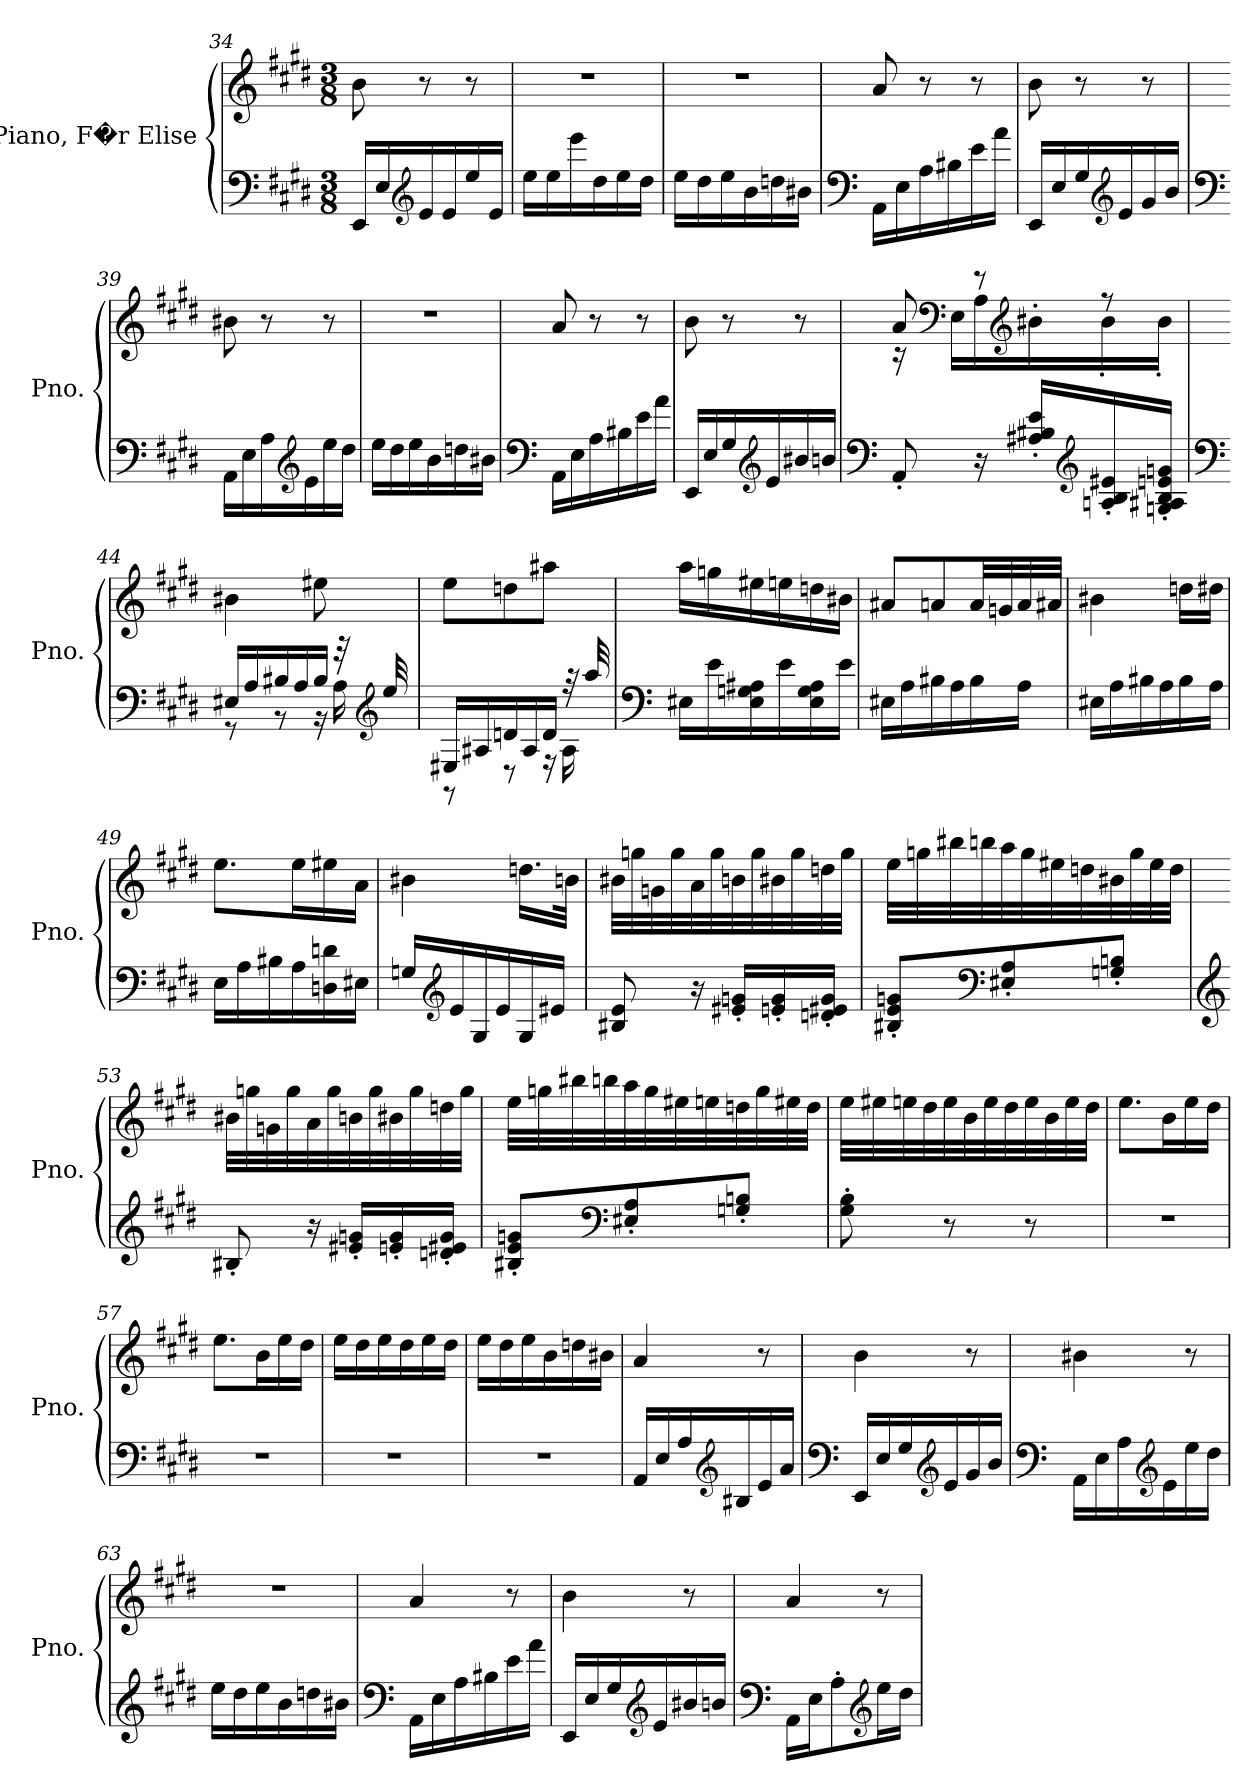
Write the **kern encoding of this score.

**kern	**kern
*part1	*part1
*staff2	*staff1
*I"Piano, F�r Elise	*
*I'Pno.	*
!!LO:LB:g=z
*clefF4	*clefG2
*k[f#c#g#d#]	*k[f#c#g#d#]
*M3/8	*M3/8
=34	=34
16EE/LL	8b\
16E/	.
*clefG2	*
16e/	8r
16e/	.
16ee/	8r
16e/JJ	.
=35	=35
16ee\LL	4.r
16ee\	.
16eee\	.
16dd#\	.
16ee\	.
16dd#\JJ	.
=36	=36
16ee\LL	4.r
16dd#\	.
16ee\	.
16b\	.
16ddn\	.
16b#X\JJ	.
=37	=37
*clefF4	*
16AA\LL	8a/
16E\	.
16A\	8r
16B#X\	.
16e\	8r
16a\JJ	.
=38	=38
16EE/LL	8b\
16E/	.
16G#/	8r
*clefG2	*
16e/	.
16g#/	8r
16b/JJ	.
!!LO:LB:g=z
=39	=39
*clefF4	*
16AA\LL	8b#X\
16E\	.
16A\	8r
*clefG2	*
16e\	.
16ee\	8r
16dd#\JJ	.
=40	=40
16ee\LL	4.r
16dd#\	.
16ee\	.
16b\	.
16ddn\	.
16b#X\JJ	.
=41	=41
*clefF4	*
16AA\LL	8a/
16E\	.
16A\	8r
16B#X\	.
16e\	8r
16a\JJ	.
=42	=42
16EE/LL	8b\
16E/	.
16G#/	8r
*clefG2	*
16e/	.
16b#X/	8r
16bn/JJ	.
!!LO:LB:g=z
=43	=43
*clefF4	*
*	*^
8AA'/	8a/	16r
*	*clefF4	*
.	.	16E\LL
16r	8r	16A\
*	*clefG2	*
16A#X/' 16B#X/' 16e/'LL	.	16b#X'\
*clefG2	*	*
16An/' 16B#/' 16e#X/'	8r	16b#'\
16Gn/' 16A#X/' 16B#/' 16en/' 16gn/'JJ	.	16b#'\JJ
*	*v	*v
=44	=44
*clefF4	*
*^	*
16E#X/LL	8r	4b#X\
16A/	.	.
16B#X/	8r	.
16A/	.	.
16B#/JJ	16r	8ee#X\
32r	16A\	.
*clefG2	*	*
32ee/	.	.
=45	=45	=45
16E#X/LL	8r	8ee\L
16A#X/	.	.
16dn/	8r	8ddn\
16A#/	.	.
16d/JJ	16r	8aa#X\J
32r	16A#\	.
32aa/	.	.
*v	*v	*
!!LO:LB:g=z
=46	=46
*clefF4	*
16E#X\LL	16aa\LL
16e\	16ggn\
16E#\ 16Gn\ 16A#X\	16ee#X\
16e\	16een\
16E#\ 16G\ 16A#\	16ddn\
16e\JJ	16b#X\JJ
=47	=47
16E#X\LL	8a#X/L
16A\	.
16B#X\	8an/
16A\	.
16B#\	32a/LL
.	32gn/
16A\JJ	32a/
.	32a#X/JJJ
=48	=48
16E#X\LL	4b#X\
16A\	.
16B#X\	.
16A\	.
16B#\	16ddn\LL
16A\JJ	16dd#X\JJ
=49	=49
16E\LL	8.ee\L
16A\	.
16B#X\	.
16A\	16ee\L
16Dn\ 16dn\	16ee#X\
16E#X\JJ	16a\JJ
!!LO:LB:g=z
=50	=50
16Gn/LL	4b#X\
*clefG2	*
16e/	.
16G/	.
16e/	.
16G/	16.ddn\LL
16e#X/JJ	.
.	32bn\JJk
=51	=51
8B#X/ 8e/	32b#X\LLL
.	32ggn\
.	32gn\
.	32gg\
16r	32a\
.	32gg\
16e#X/' 16gn/'LL	32bn\
.	32gg\
16en/' 16g/'	32b#X\
.	32gg\
16dn/' 16e#X/' 16g/'JJ	32ddn\
.	32gg\JJJ
=52	=52
8B#X/' 8e/' 8gn/'L	32ee\LLL
.	32ggn\
.	32bb#X\
.	32bbn\
*clefF4	*
8E#X/' 8A/'	32aa\
.	32gg\
.	32ee#X\
.	32ddn\
8Gn/' 8Bn/'J	32b#X\
.	32gg\
.	32ee#\
.	32dd\JJJ
!!LO:PB:g=z
=53	=53
*clefG2	*
8B#X'/	32b#X\LLL
.	32ggn\
.	32gn\
.	32gg\
16r	32a\
.	32gg\
16e#X/' 16gn/'LL	32bn\
.	32gg\
16en/' 16g/'	32b#X\
.	32gg\
16dn/' 16e#X/' 16g/'JJ	32ddn\
.	32gg\JJJ
=54	=54
8B#X/' 8e/' 8gn/'L	32ee\LLL
.	32ggn\
.	32bb#X\
.	32bbn\
*clefF4	*
8E#X/' 8A/'	32aa\
.	32gg\
.	32ee#X\
.	32een\
8Gn/' 8Bn/'J	32ddn\
.	32gg\
.	32ee#X\
.	32dd\JJJ
!!LO:LB:g=z
=55	=55
8G#\' 8B\'	32ee\LLL
.	32ee#X\
.	32een\
.	32dd#\
8r	32ee\
.	32b\
.	32ee\
.	32dd#\
8r	32ee\
.	32b\
.	32ee\
.	32dd#\JJJ
=56	=56
4.r	8.ee\L
.	16b\L
.	16ee\
.	16dd#\JJ
=57	=57
4.r	8.ee\L
.	16b\L
.	16ee\
.	16dd#\JJ
=58	=58
4.r	16ee\LL
.	16dd#\
.	16ee\
.	16dd#\
.	16ee\
.	16dd#\JJ
=59	=59
4.r	16ee\LL
.	16dd#\
.	16ee\
.	16b\
.	16ddn\
.	16b#X\JJ
=60	=60
16AA/LL	4a/
16E/	.
16A/	.
*clefG2	*
16B#X/	.
16e/	8r
16a/JJ	.
!!LO:LB:g=z
=61	=61
*clefF4	*
16EE/LL	4b\
16E/	.
16G#/	.
*clefG2	*
16e/	.
16g#/	8r
16b/JJ	.
=62	=62
*clefF4	*
16AA\LL	4b#X\
16E\	.
16A\	.
*clefG2	*
16e\	.
16ee\	8r
16dd#\JJ	.
=63	=63
16ee\LL	4.r
16dd#\	.
16ee\	.
16b\	.
16ddn\	.
16b#X\JJ	.
=64	=64
*clefF4	*
16AA\LL	4a/
16E\	.
16A\	.
16B#X\	.
16e\	8r
16a\JJ	.
=65	=65
16EE/LL	4b\
16E/	.
16G#/	.
*clefG2	*
16e/	.
16b#X/	8r
16bn/JJ	.
!!LO:LB:g=z
=66	=66
*clefF4	*
16AA\LL	4a/
16E\J	.
8A'\	.
*clefG2	*
16ee\L	8r
16dd#\JJ	.
=	=
*-	*-
